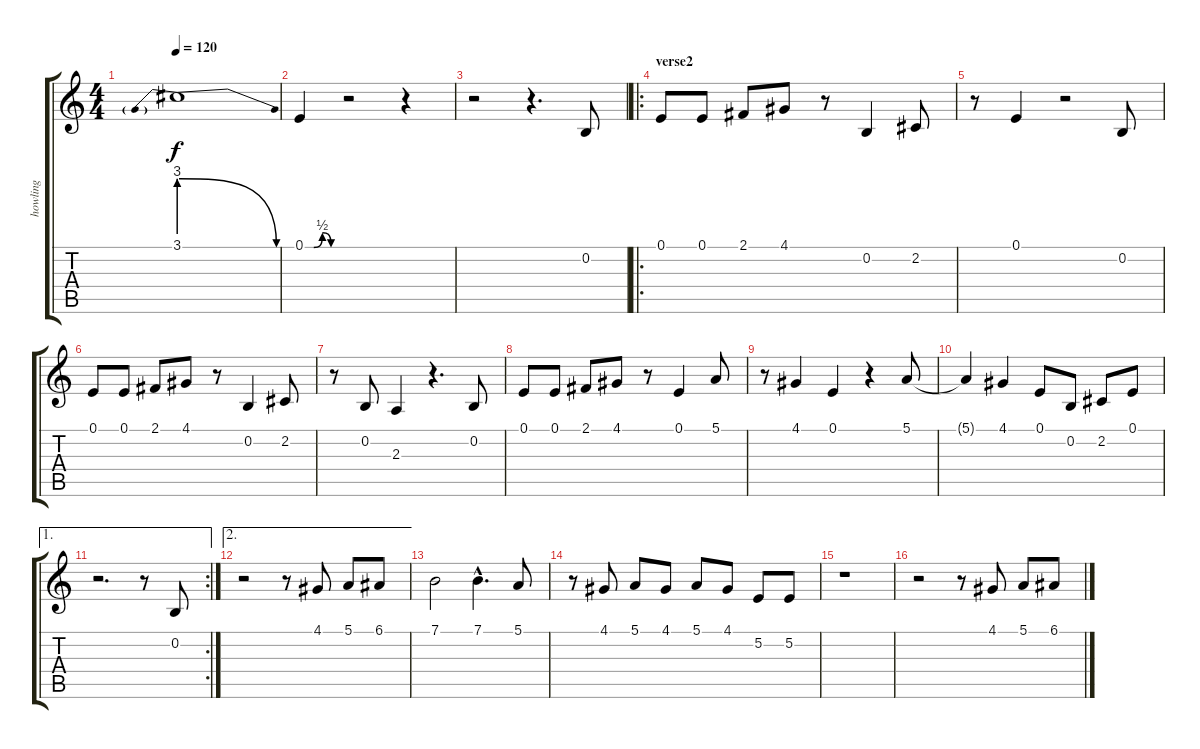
\track ("howling" "howling") {instrument lead5charang}
\staff {score tabs}
\tuning (E4 B3 G3 D3 A2 E2) {hide}
\ts (4 4)
\tempo 120
\clef g2
\ks c
3.1{be (prebendrelease 0 12 60 0)}.1{dy f} |
0.1{be (custom 0 0 15 0 30 2 45 0 60 0)}.4 r.2 r.4 |
r.2 r.4{d} 0.2.8 |
\ro
\section ("" "verse2")
0.1.8 0.1.8 2.1.8 4.1.8 r.8 0.2.4 2.2.8 |
r.8 0.1.4 r.2 0.2.8 |
0.1.8 0.1.8 2.1.8 4.1.8 r.8 0.2.4 2.2.8 |
r.8 0.2.8 2.3.4 r.4{d} 0.2.8 |
0.1.8 0.1.8 2.1.8 4.1.8 r.8 0.1.4 5.1.8 |
r.8 4.1.4 0.1.4 r.4 5.1.8 |
5.1{t}.4 4.1.4 0.1.8 0.2.8 2.2.8 0.1.8 |
\ae 1
\rc 2
r.2{d} r.8 0.2.8 |
\ae 2
r.2 r.8 4.1.8 5.1.8 6.1.8 |
7.1.2 7.1{hac}.4{d} 5.1.8 |
r.8 4.1.8 5.1.8 4.1.8 5.1.8 4.1.8 5.2.8 5.2.8 |
r.1 |
r.2 r.8 4.1.8 5.1.8 6.1.8
